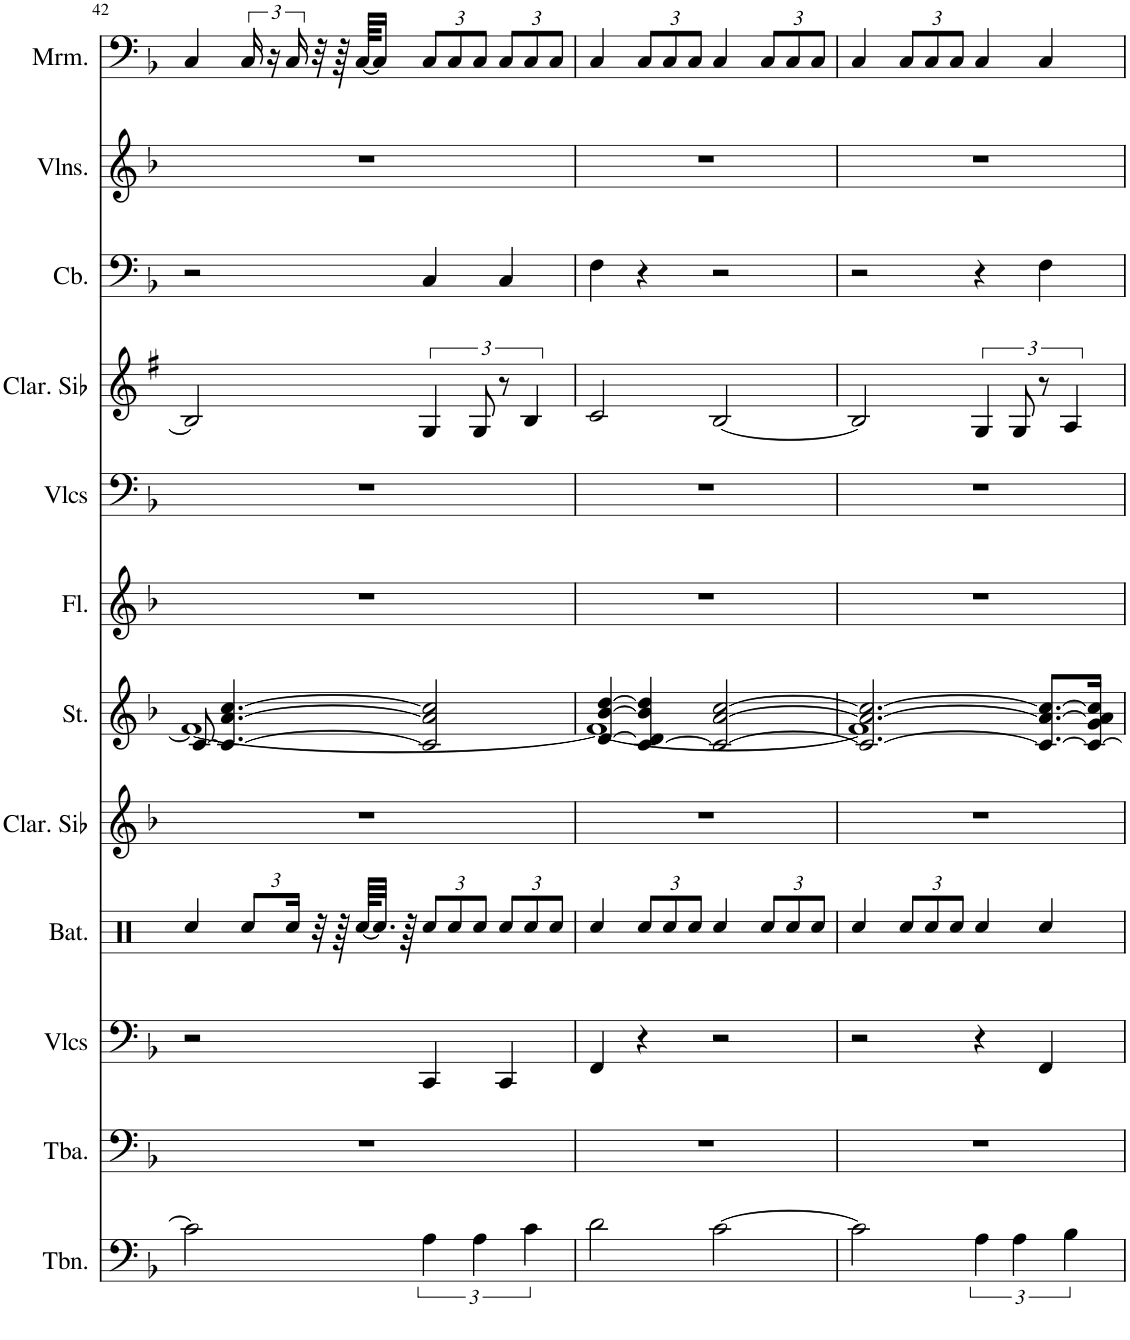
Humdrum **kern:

**kern	**kern	**kern	**kern	**kern	**kern	**kern	**kern	**kern	**kern	**kern	**kern
*part12	*part11	*part10	*part9	*part8	*part7	*part6	*part5	*part4	*part3	*part2	*part1
*staff12	*staff11	*staff10	*staff9	*staff8	*staff7	*staff6	*staff5	*staff4	*staff3	*staff2	*staff1
*I"Trombone, Trombone	*I"Tuba, Tuba	*I"Violoncelles, String Ensemble 1	*I"Batterie, Drums	*I"Clarinette en Sib, Clarinet Pipe	*I"Cordes, String Ensemble 1	*I"Flûte, Flute	*I"Violoncelles, String Ensemble 1	*I"Clarinette en Sib	*I"Contrebasse, Acoustic Bass	*I"Violons, String Ensemble 1	*I"Marimba
*I'Tbn.	*I'Tba.	*I'Vlcs	*I'Bat.	*I'Clar. Sib	*I'St.	*I'Fl.	*I'Vlcs	*I'Clar. Sib	*I'Cb.	*I'Vlns.	*I'Mrm.
!!LO:PB:g=z
*clefF4	*clefF4	*clefF4	*clefX	*clefG2	*clefF4	*clefG2	*clefF4	*clefG2	*clefF4	*clefG2	*clefG2
*	*	*	*	*Trd1c2	*	*	*	*Trd1c2	*Trd7c12	*	*
*k[b-]	*k[b-]	*k[b-]	*k[]	*k[b-]	*k[b-]	*k[b-]	*k[b-]	*k[f#]	*k[b-]	*k[b-]	*k[b-]
*M4/4	*M4/4	*M4/4	*M4/4	*M4/4	*M4/4	*M4/4	*M4/4	*M4/4	*M4/4	*M4/4	*M4/4
=42	=42	=42	=42	=42	=42	=42	=42	=42	=42	=42	=42
*	*	*	*	*	*^	*	*	*	*	*	*
2c\]	1r	2r	4Rcc/	1r	[8c/	1f_	1r	1r	2B/]	2r	1r	4C/
.	.	.	.	.	4.c/_ [4.a/ [4.cc/	.	.	.	.	.	.	.
*	*	*	*Xbrackettup	*	*	*	*	*	*	*	*	*
.	.	.	12Rcc/L	.	.	.	.	.	.	.	.	24C/
.	.	.	.	.	.	.	.	.	.	.	.	24r
.	.	.	24Rcc/Jk	.	.	.	.	.	.	.	.	24C/
.	.	.	32r	.	.	.	.	.	.	.	.	32r
.	.	.	64r	.	.	.	.	.	.	.	.	64r
.	.	.	[64Rcc/KLLL	.	.	.	.	.	.	.	.	[64C/KKLL
.	.	.	32.Rcc/JJJ]	.	.	.	.	.	.	.	.	16C/JJ]
.	.	.	64r	.	.	.	.	.	.	.	.	.
*	*	*	*	*	*	*	*	*	*	*	*	*Xbrackettup
6A\	.	4CC/	12Rcc/L	.	2c/] 2a/] 2cc/]	.	.	.	6G/	4C/	.	12C/L
.	.	.	12Rcc/	.	.	.	.	.	.	.	.	12C/
6A\	.	.	12Rcc/J	.	.	.	.	.	12G/	.	.	12C/J
.	.	4CC/	12Rcc/L	.	.	.	.	.	12r	4C/	.	12C/L
6c\	.	.	12Rcc/	.	.	.	.	.	6B/	.	.	12C/
.	.	.	12Rcc/J	.	.	.	.	.	.	.	.	12C/J
=43	=43	=43	=43	=43	=43	=43	=43	=43	=43	=43	=43	=43
2d\	1r	4FF/	4Rcc/	1r	[4d/ [4b-/ [4dd/	1f_	1r	1r	2c/	4F\	1r	4C/
.	.	4r	12Rcc/L	.	[4c/ 4d/] 4b-/] 4dd/]	.	.	.	.	4r	.	12C/L
.	.	.	12Rcc/	.	.	.	.	.	.	.	.	12C/
.	.	.	12Rcc/J	.	.	.	.	.	.	.	.	12C/J
[2c\	.	2r	4Rcc/	.	2c/_ [2a/ [2cc/	.	.	.	[2B/	2r	.	4C/
.	.	.	12Rcc/L	.	.	.	.	.	.	.	.	12C/L
.	.	.	12Rcc/	.	.	.	.	.	.	.	.	12C/
.	.	.	12Rcc/J	.	.	.	.	.	.	.	.	12C/J
=44	=44	=44	=44	=44	=44	=44	=44	=44	=44	=44	=44	=44
2c\]	1r	2r	4Rcc/	1r	2.c/_ 2.a/_ 2.cc/_	1f]	1r	1r	2B/]	2r	1r	4C/
.	.	.	12Rcc/L	.	.	.	.	.	.	.	.	12C/L
.	.	.	12Rcc/	.	.	.	.	.	.	.	.	12C/
.	.	.	12Rcc/J	.	.	.	.	.	.	.	.	12C/J
6A\	.	4r	4Rcc/	.	.	.	.	.	6G/	4r	.	4C/
6A\	.	.	.	.	.	.	.	.	12G/	.	.	.
.	.	4FF/	4Rcc/	.	8.c/_ 8.a/_ 8.cc/_L	.	.	.	12r	4F\	.	4C/
6B-\	.	.	.	.	.	.	.	.	6A/	.	.	.
.	.	.	.	.	16c/_ 16g/ 16a/] 16cc/]Jk	.	.	.	.	.	.	.
*	*	*	*	*	*v	*v	*	*	*	*	*	*
=	=	=	=	=	=	=	=	=	=	=	=
*-	*-	*-	*-	*-	*-	*-	*-	*-	*-	*-	*-
